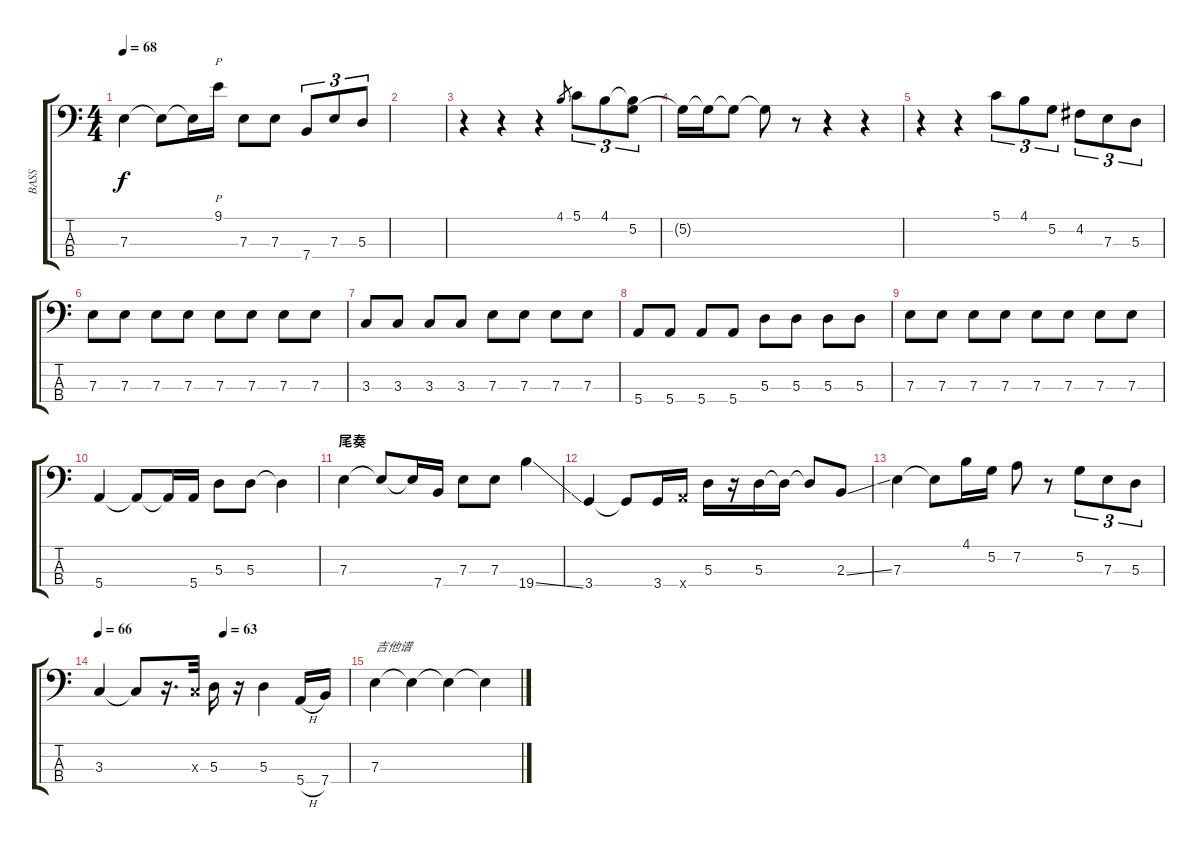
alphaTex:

\track ("BASS" "BASS") {instrument electricbassfinger}
\staff {score tabs}
\tuning (G2 D2 A1 E1) {hide}
\ts (4 4)
\tempo 68
\clef f4
\ks c
7.3.4{dy f} 7.3{t}.8 7.3{t}.16 9.1.16{p} 7.3.8 7.3.8 7.4.8{tu (3 2)} 7.3.8{tu (3 2)} 5.3.8{tu (3 2)} |
|
r.4 r.4 r.4 4.1.8{gr} 5.1.8{tu (3 2)} 4.1.8{tu (3 2)} (4.1{t} 5.2).8{tu (3 2)} |
5.2{t}.16 5.2{t}.16 5.2{t}.8 5.2{t}.8 r.8 r.4 r.4 |
r.4 r.4 5.1.8{tu (3 2)} 4.1.8{tu (3 2)} 5.2.8{tu (3 2)} 4.2.8{tu (3 2)} 7.3.8{tu (3 2)} 5.3.8{tu (3 2)} |
7.3.8 7.3.8 7.3.8 7.3.8 7.3.8 7.3.8 7.3.8 7.3.8 |
3.3.8 3.3.8 3.3.8 3.3.8 7.3.8 7.3.8 7.3.8 7.3.8 |
5.4.8 5.4.8 5.4.8 5.4.8 5.3.8 5.3.8 5.3.8 5.3.8 |
7.3.8 7.3.8 7.3.8 7.3.8 7.3.8 7.3.8 7.3.8 7.3.8 |
5.4.4 5.4{t}.8 5.4{t}.16 5.4.16 5.3.8 5.3.8 5.3{t}.4 |
\section ("" "尾奏")
7.3.4 7.3{t}.8 7.3{t}.16 7.4.16 7.3.8 7.3.8 19.4{ss}.4 |
3.4.4 3.4{t}.8 3.4.16 5.4{x}.16 5.3.16 r.16 5.3.16 5.3{t}.16 5.3{t}.8 2.3{ss}.8 |
7.3.4 7.3{t}.8 4.1.16 5.2.16 7.2.8 r.8 5.2.8{tu (3 2)} 7.3.8{tu (3 2)} 5.3.8{tu (3 2)} |
\tempo 66
\tempo (63 0.5)
3.3.4 3.3{t}.8 r.16{d} 3.3{x}.32 5.3.16 r.16 5.3.4 5.4{h}.16 7.4.16 |
7.3.4{txt "吉他谱"} 7.3{t}.4 7.3{t}.4 7.3{t}.4
